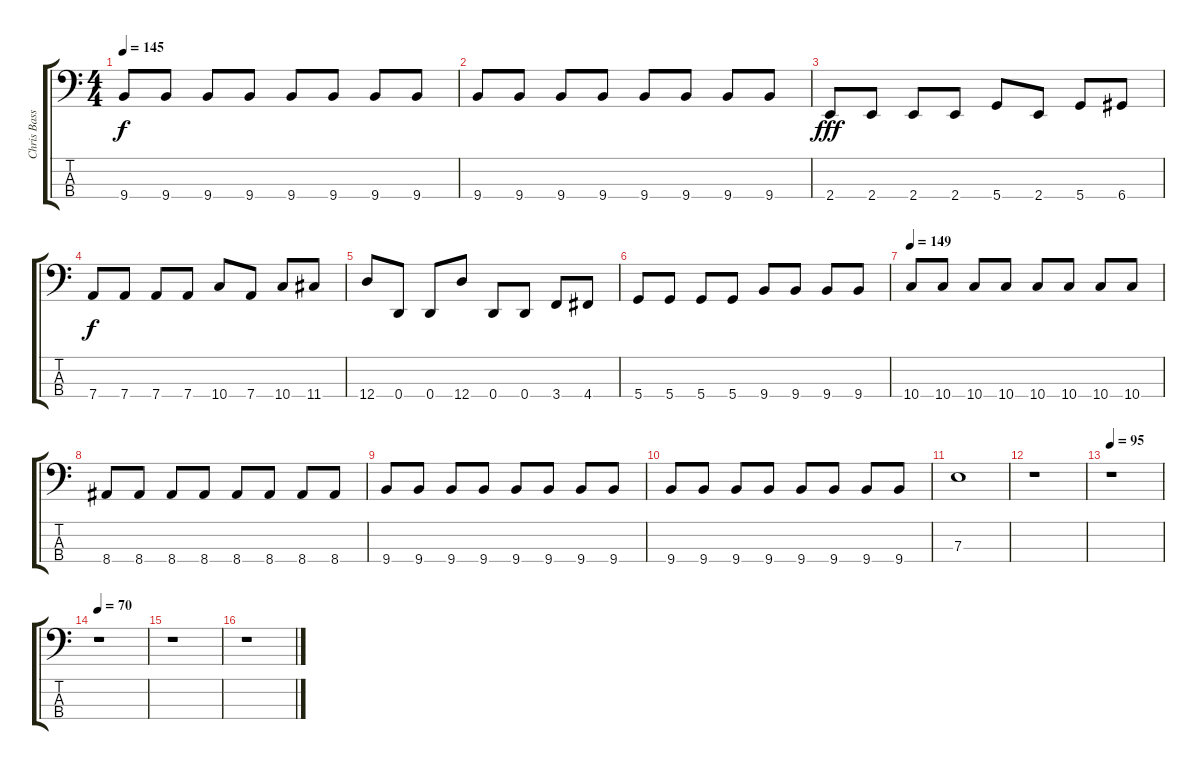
\track ("Chris Bass" "Chris Bass") {instrument electricbassfinger}
\staff {score tabs}
\tuning (G2 D2 A1 D1) {hide}
\ts (4 4)
\tempo 145
\clef f4
\ks c
9.4.8{dy f} 9.4.8 9.4.8 9.4.8 9.4.8 9.4.8 9.4.8 9.4.8 |
9.4.8 9.4.8 9.4.8 9.4.8 9.4.8 9.4.8 9.4.8 9.4.8 |
2.4.8{dy fff} 2.4.8 2.4.8 2.4.8 5.4.8 2.4.8 5.4.8 6.4.8 |
7.4.8{dy f} 7.4.8 7.4.8 7.4.8 10.4.8 7.4.8 10.4.8 11.4.8 |
12.4.8 0.4.8 0.4.8 12.4.8 0.4.8 0.4.8 3.4.8 4.4.8 |
5.4.8 5.4.8 5.4.8 5.4.8 9.4.8 9.4.8 9.4.8 9.4.8 |
\tempo 149
10.4.8 10.4.8 10.4.8 10.4.8 10.4.8 10.4.8 10.4.8 10.4.8 |
8.4.8 8.4.8 8.4.8 8.4.8 8.4.8 8.4.8 8.4.8 8.4.8 |
9.4.8 9.4.8 9.4.8 9.4.8 9.4.8 9.4.8 9.4.8 9.4.8 |
9.4.8 9.4.8 9.4.8 9.4.8 9.4.8 9.4.8 9.4.8 9.4.8 |
7.3.1 |
r.1 |
\tempo 95
r.1 |
\tempo 70
r.1 |
r.1 |
r.1
